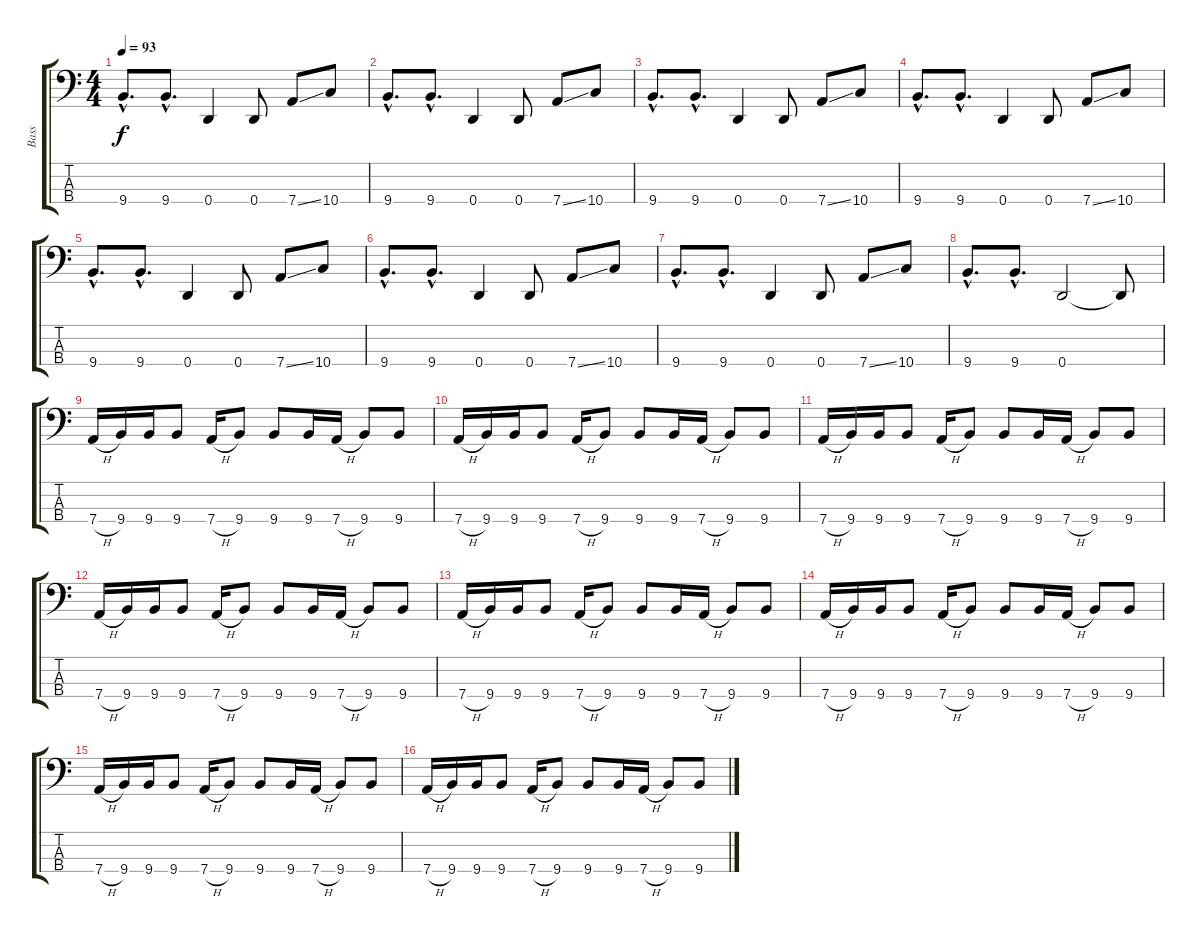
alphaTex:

\track ("Bass" "Bass") {instrument electricbasspick}
\staff {score tabs}
\tuning (G2 D2 A1 D1) {hide}
\ts (4 4)
\tempo 93
\clef f4
\ks c
9.4{hac}.8{d dy f} 9.4{hac}.8{d} 0.4.4 0.4.8 7.4{ss}.8 10.4.8 |
9.4{hac}.8{d} 9.4{hac}.8{d} 0.4.4 0.4.8 7.4{ss}.8 10.4.8 |
9.4{hac}.8{d} 9.4{hac}.8{d} 0.4.4 0.4.8 7.4{ss}.8 10.4.8 |
9.4{hac}.8{d} 9.4{hac}.8{d} 0.4.4 0.4.8 7.4{ss}.8 10.4.8 |
9.4{hac}.8{d} 9.4{hac}.8{d} 0.4.4 0.4.8 7.4{ss}.8 10.4.8 |
9.4{hac}.8{d} 9.4{hac}.8{d} 0.4.4 0.4.8 7.4{ss}.8 10.4.8 |
9.4{hac}.8{d} 9.4{hac}.8{d} 0.4.4 0.4.8 7.4{ss}.8 10.4.8 |
9.4{hac}.8{d} 9.4{hac}.8{d} 0.4.2 0.4{t}.8 |
7.4{h}.16 9.4.16 9.4.16 9.4.8 7.4{h}.16 9.4.8 9.4.8 9.4.16 7.4{h}.16 9.4.8 9.4.8 |
7.4{h}.16 9.4.16 9.4.16 9.4.8 7.4{h}.16 9.4.8 9.4.8 9.4.16 7.4{h}.16 9.4.8 9.4.8 |
7.4{h}.16 9.4.16 9.4.16 9.4.8 7.4{h}.16 9.4.8 9.4.8 9.4.16 7.4{h}.16 9.4.8 9.4.8 |
7.4{h}.16 9.4.16 9.4.16 9.4.8 7.4{h}.16 9.4.8 9.4.8 9.4.16 7.4{h}.16 9.4.8 9.4.8 |
7.4{h}.16 9.4.16 9.4.16 9.4.8 7.4{h}.16 9.4.8 9.4.8 9.4.16 7.4{h}.16 9.4.8 9.4.8 |
7.4{h}.16 9.4.16 9.4.16 9.4.8 7.4{h}.16 9.4.8 9.4.8 9.4.16 7.4{h}.16 9.4.8 9.4.8 |
7.4{h}.16 9.4.16 9.4.16 9.4.8 7.4{h}.16 9.4.8 9.4.8 9.4.16 7.4{h}.16 9.4.8 9.4.8 |
7.4{h}.16 9.4.16 9.4.16 9.4.8 7.4{h}.16 9.4.8 9.4.8 9.4.16 7.4{h}.16 9.4.8 9.4.8
